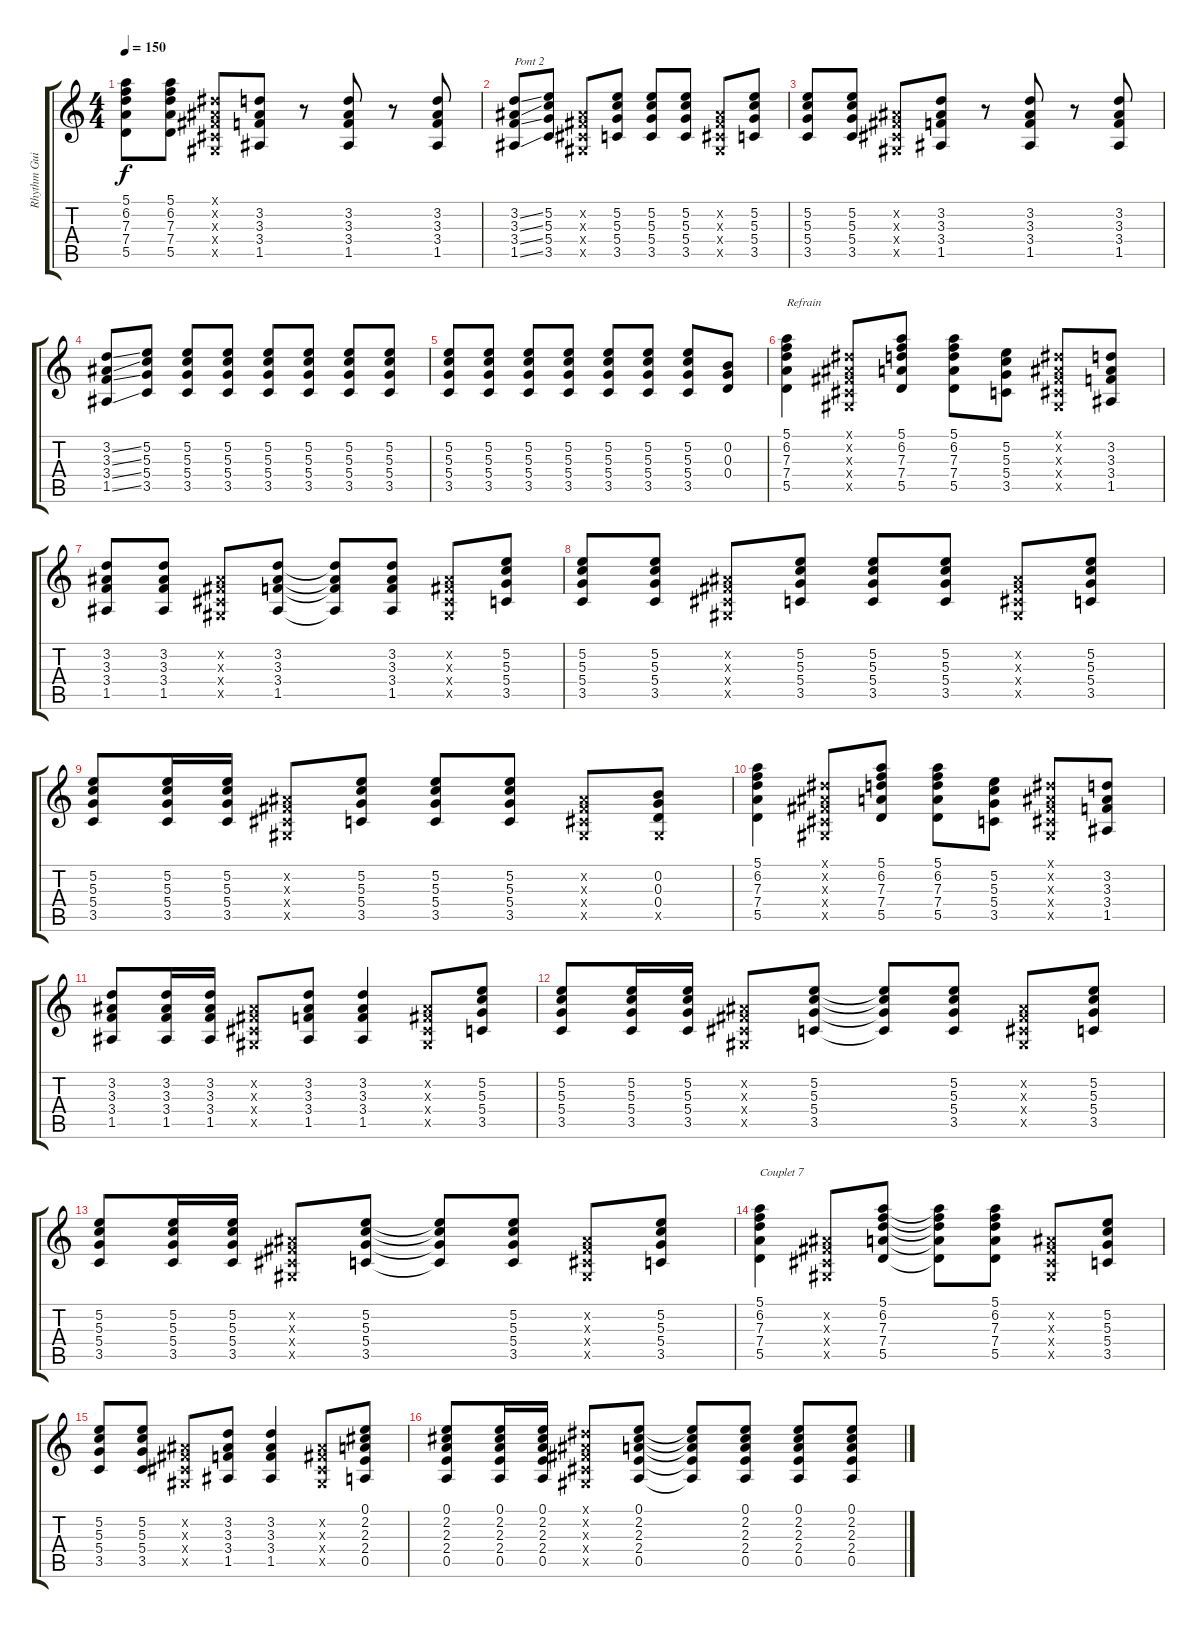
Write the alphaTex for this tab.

\track ("Rhythm Guitar" "Rhythm Gui") {instrument electricguitarclean}
\staff {score tabs}
\tuning (E4 B3 G3 D3 A2 E2) {hide}
\ts (4 4)
\tempo 150
\clef g2
\ks c
(5.1 6.2 7.3 7.4 5.5).8{dy f} (5.1 6.2 7.3 7.4 5.5).8 (-1.1{x} -1.2{x} -1.3{x} -1.4{x} -1.5{x}).8 (3.2 3.3 3.4 1.5).8 r.8 (3.2 3.3 3.4 1.5).8 r.8 (3.2 3.3 3.4 1.5).8 |
(3.2{ss} 3.3{ss} 3.4{ss} 1.5{ss}).8{txt "Pont 2"} (5.2 5.3 5.4 3.5).8 (-1.2{x} -1.3{x} -1.4{x} -1.5{x}).8 (5.2 5.3 5.4 3.5).8 (5.2 5.3 5.4 3.5).8 (5.2 5.3 5.4 3.5).8 (-1.2{x} -1.3{x} -1.4{x} -1.5{x}).8 (5.2 5.3 5.4 3.5).8 |
(5.2 5.3 5.4 3.5).8 (5.2 5.3 5.4 3.5).8 (-1.2{x} -1.3{x} -1.4{x} -1.5{x}).8 (3.2 3.3 3.4 1.5).8 r.8 (3.2 3.3 3.4 1.5).8 r.8 (3.2 3.3 3.4 1.5).8 |
(3.2{ss} 3.3{ss} 3.4{ss} 1.5{ss}).8 (5.2 5.3 5.4 3.5).8 (5.2 5.3 5.4 3.5).8 (5.2 5.3 5.4 3.5).8 (5.2 5.3 5.4 3.5).8 (5.2 5.3 5.4 3.5).8 (5.2 5.3 5.4 3.5).8 (5.2 5.3 5.4 3.5).8 |
(5.2 5.3 5.4 3.5).8 (5.2 5.3 5.4 3.5).8 (5.2 5.3 5.4 3.5).8 (5.2 5.3 5.4 3.5).8 (5.2 5.3 5.4 3.5).8 (5.2 5.3 5.4 3.5).8 (5.2 5.3 5.4 3.5).8 (0.2 0.3 0.4).8 |
(5.1 6.2 7.3 7.4 5.5).4{txt "Refrain"} (-1.1{x} -1.2{x} -1.3{x} -1.4{x} -1.5{x}).8 (5.1 6.2 7.3 7.4 5.5).8 (5.1 6.2 7.3 7.4 5.5).8 (5.2 5.3 5.4 3.5).8 (-1.1{x} -1.2{x} -1.3{x} -1.4{x} -1.5{x}).8 (3.2 3.3 3.4 1.5).8 |
(3.2 3.3 3.4 1.5).8 (3.2 3.3 3.4 1.5).8 (-1.2{x} -1.3{x} -1.4{x} -1.5{x}).8 (3.2 3.3 3.4 1.5).8 (3.2{t} 3.3{t} 3.4{t} 1.5{t}).8 (3.2 3.3 3.4 1.5).8 (-1.2{x} -1.3{x} -1.4{x} -1.5{x}).8 (5.2 5.3 5.4 3.5).8 |
(5.2 5.3 5.4 3.5).8 (5.2 5.3 5.4 3.5).8 (-1.2{x} -1.3{x} -1.4{x} -1.5{x}).8 (5.2 5.3 5.4 3.5).8 (5.2 5.3 5.4 3.5).8 (5.2 5.3 5.4 3.5).8 (-1.2{x} -1.3{x} -1.4{x} -1.5{x}).8 (5.2 5.3 5.4 3.5).8 |
(5.2 5.3 5.4 3.5).8 (5.2 5.3 5.4 3.5).16 (5.2 5.3 5.4 3.5).16 (-1.2{x} -1.3{x} -1.4{x} -1.5{x}).8 (5.2 5.3 5.4 3.5).8 (5.2 5.3 5.4 3.5).8 (5.2 5.3 5.4 3.5).8 (-1.2{x} -1.3{x} -1.4{x} -1.5{x}).8 (0.2 0.3 0.4 -1.5{x}).8 |
(5.1 6.2 7.3 7.4 5.5).4 (-1.1{x} -1.2{x} -1.3{x} -1.4{x} -1.5{x}).8 (5.1 6.2 7.3 7.4 5.5).8 (5.1 6.2 7.3 7.4 5.5).8 (5.2 5.3 5.4 3.5).8 (-1.1{x} -1.2{x} -1.3{x} -1.4{x} -1.5{x}).8 (3.2 3.3 3.4 1.5).8 |
(3.2 3.3 3.4 1.5).8 (3.2 3.3 3.4 1.5).16 (3.2 3.3 3.4 1.5).16 (-1.2{x} -1.3{x} -1.4{x} -1.5{x}).8 (3.2 3.3 3.4 1.5).8 (3.2 3.3 3.4 1.5).4 (-1.2{x} -1.3{x} -1.4{x} -1.5{x}).8 (5.2 5.3 5.4 3.5).8 |
(5.2 5.3 5.4 3.5).8 (5.2 5.3 5.4 3.5).16 (5.2 5.3 5.4 3.5).16 (-1.2{x} -1.3{x} -1.4{x} -1.5{x}).8 (5.2 5.3 5.4 3.5).8 (5.2{t} 5.3{t} 5.4{t} 3.5{t}).8 (5.2 5.3 5.4 3.5).8 (-1.2{x} -1.3{x} -1.4{x} -1.5{x}).8 (5.2 5.3 5.4 3.5).8 |
(5.2 5.3 5.4 3.5).8 (5.2 5.3 5.4 3.5).16 (5.2 5.3 5.4 3.5).16 (-1.2{x} -1.3{x} -1.4{x} -1.5{x}).8 (5.2 5.3 5.4 3.5).8 (5.2{t} 5.3{t} 5.4{t} 3.5{t}).8 (5.2 5.3 5.4 3.5).8 (-1.2{x} -1.3{x} -1.4{x} -1.5{x}).8 (5.2 5.3 5.4 3.5).8 |
(5.1 6.2 7.3 7.4 5.5).4{txt "Couplet 7"} (-1.2{x} -1.3{x} -1.4{x} -1.5{x}).8 (5.1 6.2 7.3 7.4 5.5).8 (5.1{t} 6.2{t} 7.3{t} 7.4{t} 5.5{t}).8 (5.1 6.2 7.3 7.4 5.5).8 (-1.2{x} -1.3{x} -1.4{x} -1.5{x}).8 (5.2 5.3 5.4 3.5).8 |
(5.2 5.3 5.4 3.5).8 (5.2 5.3 5.4 3.5).8 (-1.2{x} -1.3{x} -1.4{x} -1.5{x}).8 (3.2 3.3 3.4 1.5).8 (3.2 3.3 3.4 1.5).4 (-1.2{x} -1.3{x} -1.4{x} -1.5{x}).8 (0.1 2.2 2.3 2.4 0.5).8 |
(0.1 2.2 2.3 2.4 0.5).8 (0.1 2.2 2.3 2.4 0.5).16 (0.1 2.2 2.3 2.4 0.5).16 (-1.1{x} -1.2{x} -1.3{x} -1.4{x} -1.5{x}).8 (0.1 2.2 2.3 2.4 0.5).8 (0.1{t} 2.2{t} 2.3{t} 2.4{t} 0.5{t}).8 (0.1 2.2 2.3 2.4 0.5).8 (0.1 2.2 2.3 2.4 0.5).8 (0.1 2.2 2.3 2.4 0.5).8
